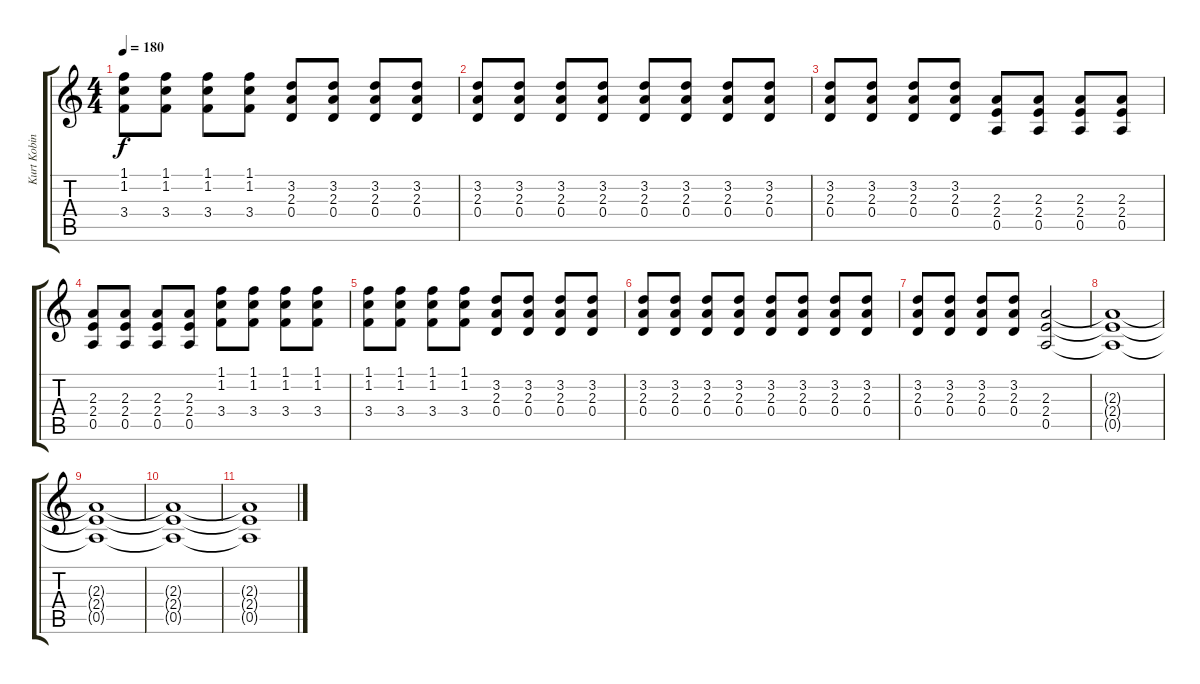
\track ("Kurt Kobin - Electric Guitar" "Kurt Kobin") {instrument overdrivenguitar}
\staff {score tabs}
\tuning (E4 B3 G3 D3 A2 E2) {hide}
\ts (4 4)
\tempo 180
\clef g2
\ks c
(1.1 1.2 3.4).8{dy f} (1.1 1.2 3.4).8 (1.1 1.2 3.4).8 (1.1 1.2 3.4).8 (3.2 2.3 0.4).8 (3.2 2.3 0.4).8 (3.2 2.3 0.4).8 (3.2 2.3 0.4).8 |
(3.2 2.3 0.4).8 (3.2 2.3 0.4).8 (3.2 2.3 0.4).8 (3.2 2.3 0.4).8 (3.2 2.3 0.4).8 (3.2 2.3 0.4).8 (3.2 2.3 0.4).8 (3.2 2.3 0.4).8 |
(3.2 2.3 0.4).8 (3.2 2.3 0.4).8 (3.2 2.3 0.4).8 (3.2 2.3 0.4).8 (2.3 2.4 0.5).8 (2.3 2.4 0.5).8 (2.3 2.4 0.5).8 (2.3 2.4 0.5).8 |
(2.3 2.4 0.5).8 (2.3 2.4 0.5).8 (2.3 2.4 0.5).8 (2.3 2.4 0.5).8 (1.1 1.2 3.4).8 (1.1 1.2 3.4).8 (1.1 1.2 3.4).8 (1.1 1.2 3.4).8 |
(1.1 1.2 3.4).8 (1.1 1.2 3.4).8 (1.1 1.2 3.4).8 (1.1 1.2 3.4).8 (3.2 2.3 0.4).8 (3.2 2.3 0.4).8 (3.2 2.3 0.4).8 (3.2 2.3 0.4).8 |
(3.2 2.3 0.4).8 (3.2 2.3 0.4).8 (3.2 2.3 0.4).8 (3.2 2.3 0.4).8 (3.2 2.3 0.4).8 (3.2 2.3 0.4).8 (3.2 2.3 0.4).8 (3.2 2.3 0.4).8 |
(3.2 2.3 0.4).8 (3.2 2.3 0.4).8 (3.2 2.3 0.4).8 (3.2 2.3 0.4).8 (2.3 2.4 0.5).2 |
(2.3{t} 2.4{t} 0.5{t}).1 |
(2.3{t} 2.4{t} 0.5{t}).1 |
(2.3{t} 2.4{t} 0.5{t}).1 |
(2.3{t} 2.4{t} 0.5{t}).1
